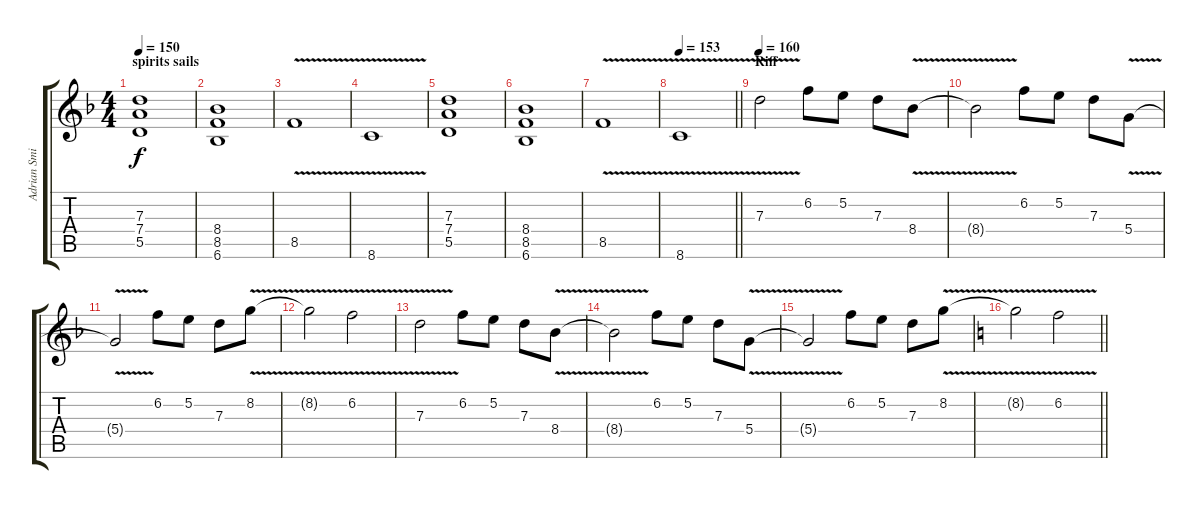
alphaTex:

\track ("Adrian Smith" "Adrian Smi") {instrument acousticguitarsteel}
\staff {score tabs}
\tuning (E4 B3 G3 D3 A2 E2) {hide}
\ts (4 4)
\section ("" "spirits sails")
\tempo 150
\clef g2
\ks f
(7.3 7.4 5.5).1{dy f} |
(8.4 8.5 6.6).1 |
8.5{v}.1 |
8.6{v}.1 |
(7.3 7.4 5.5).1 |
(8.4 8.5 6.6).1 |
8.5{v}.1 |
\tempo 153
\barLineRight lightlight
8.6{v}.1 |
\section ("" "Riff")
\tempo 160
7.3{v}.2 6.2.8 5.2.8 7.3.8 8.4{v}.8 |
8.4{t}.2 6.2.8 5.2.8 7.3.8 5.4{v}.8 |
5.4{t}.2 6.2.8 5.2.8 7.3.8 8.2{v}.8 |
8.2{t}.2 6.2{v}.2 |
7.3{v}.2 6.2.8 5.2.8 7.3.8 8.4{v}.8 |
8.4{t}.2 6.2.8 5.2.8 7.3.8 5.4{v}.8 |
5.4{t}.2 6.2.8 5.2.8 7.3.8 8.2{v}.8 |
\barLineRight lightlight
\ks c
8.2{t}.2 6.2{v}.2
